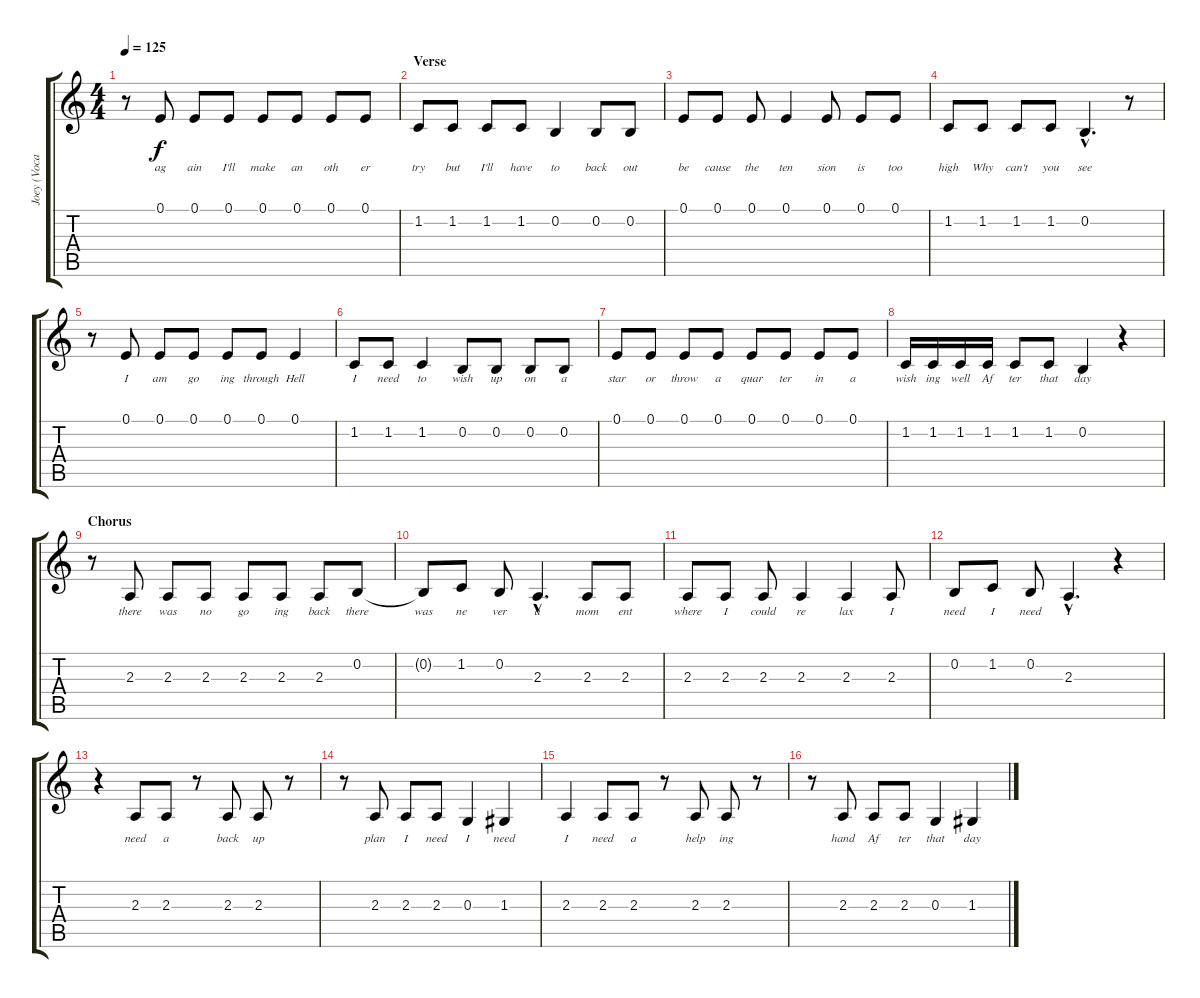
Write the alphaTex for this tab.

\track ("Joey (Vocals)" "Joey (Voca") {instrument clarinet}
\staff {score tabs}
\tuning (E4 B3 G3 D3 A2 E2) {hide}
\ts (4 4)
\tempo 125
\clef g2
\ks c
r.8{dy f} 0.1.8{lyrics (0 "ag") lyrics (1 "") lyrics (2 "") lyrics (3 "") lyrics (4 "")} 0.1.8{lyrics (0 "ain") lyrics (1 "") lyrics (2 "") lyrics (3 "") lyrics (4 "")} 0.1.8{lyrics (0 "I'll") lyrics (1 "") lyrics (2 "") lyrics (3 "") lyrics (4 "")} 0.1.8{lyrics (0 "make") lyrics (1 "") lyrics (2 "") lyrics (3 "") lyrics (4 "")} 0.1.8{lyrics (0 "an") lyrics (1 "") lyrics (2 "") lyrics (3 "") lyrics (4 "")} 0.1.8{lyrics (0 "oth") lyrics (1 "") lyrics (2 "") lyrics (3 "") lyrics (4 "")} 0.1.8{lyrics (0 "er") lyrics (1 "") lyrics (2 "") lyrics (3 "") lyrics (4 "")} |
\section ("" "Verse")
1.2.8{lyrics (0 "try") lyrics (1 "") lyrics (2 "") lyrics (3 "") lyrics (4 "")} 1.2.8{lyrics (0 "but") lyrics (1 "") lyrics (2 "") lyrics (3 "") lyrics (4 "")} 1.2.8{lyrics (0 "I'll") lyrics (1 "") lyrics (2 "") lyrics (3 "") lyrics (4 "")} 1.2.8{lyrics (0 "have") lyrics (1 "") lyrics (2 "") lyrics (3 "") lyrics (4 "")} 0.2.4{lyrics (0 "to") lyrics (1 "") lyrics (2 "") lyrics (3 "") lyrics (4 "")} 0.2.8{lyrics (0 "back") lyrics (1 "") lyrics (2 "") lyrics (3 "") lyrics (4 "")} 0.2.8{lyrics (0 "out") lyrics (1 "") lyrics (2 "") lyrics (3 "") lyrics (4 "")} |
0.1.8{lyrics (0 "be") lyrics (1 "") lyrics (2 "") lyrics (3 "") lyrics (4 "")} 0.1.8{lyrics (0 "cause") lyrics (1 "") lyrics (2 "") lyrics (3 "") lyrics (4 "")} 0.1.8{lyrics (0 "the") lyrics (1 "") lyrics (2 "") lyrics (3 "") lyrics (4 "")} 0.1.4{lyrics (0 "ten") lyrics (1 "") lyrics (2 "") lyrics (3 "") lyrics (4 "")} 0.1.8{lyrics (0 "sion") lyrics (1 "") lyrics (2 "") lyrics (3 "") lyrics (4 "")} 0.1.8{lyrics (0 "is") lyrics (1 "") lyrics (2 "") lyrics (3 "") lyrics (4 "")} 0.1.8{lyrics (0 "too") lyrics (1 "") lyrics (2 "") lyrics (3 "") lyrics (4 "")} |
1.2.8{lyrics (0 "high") lyrics (1 "") lyrics (2 "") lyrics (3 "") lyrics (4 "")} 1.2.8{lyrics (0 "Why") lyrics (1 "") lyrics (2 "") lyrics (3 "") lyrics (4 "")} 1.2.8{lyrics (0 "can't") lyrics (1 "") lyrics (2 "") lyrics (3 "") lyrics (4 "")} 1.2.8{lyrics (0 "you") lyrics (1 "") lyrics (2 "") lyrics (3 "") lyrics (4 "")} 0.2{hac}.4{d lyrics (0 "see") lyrics (1 "") lyrics (2 "") lyrics (3 "") lyrics (4 "")} r.8 |
r.8 0.1.8{lyrics (0 "I") lyrics (1 "") lyrics (2 "") lyrics (3 "") lyrics (4 "")} 0.1.8{lyrics (0 "am") lyrics (1 "") lyrics (2 "") lyrics (3 "") lyrics (4 "")} 0.1.8{lyrics (0 "go") lyrics (1 "") lyrics (2 "") lyrics (3 "") lyrics (4 "")} 0.1.8{lyrics (0 "ing") lyrics (1 "") lyrics (2 "") lyrics (3 "") lyrics (4 "")} 0.1.8{lyrics (0 "through") lyrics (1 "") lyrics (2 "") lyrics (3 "") lyrics (4 "")} 0.1.4{lyrics (0 "Hell") lyrics (1 "") lyrics (2 "") lyrics (3 "") lyrics (4 "")} |
1.2.8{lyrics (0 "I") lyrics (1 "") lyrics (2 "") lyrics (3 "") lyrics (4 "")} 1.2.8{lyrics (0 "need") lyrics (1 "") lyrics (2 "") lyrics (3 "") lyrics (4 "")} 1.2.4{lyrics (0 "to") lyrics (1 "") lyrics (2 "") lyrics (3 "") lyrics (4 "")} 0.2.8{lyrics (0 "wish") lyrics (1 "") lyrics (2 "") lyrics (3 "") lyrics (4 "")} 0.2.8{lyrics (0 "up") lyrics (1 "") lyrics (2 "") lyrics (3 "") lyrics (4 "")} 0.2.8{lyrics (0 "on") lyrics (1 "") lyrics (2 "") lyrics (3 "") lyrics (4 "")} 0.2.8{lyrics (0 "a") lyrics (1 "") lyrics (2 "") lyrics (3 "") lyrics (4 "")} |
0.1.8{lyrics (0 "star") lyrics (1 "") lyrics (2 "") lyrics (3 "") lyrics (4 "")} 0.1.8{lyrics (0 "or") lyrics (1 "") lyrics (2 "") lyrics (3 "") lyrics (4 "")} 0.1.8{lyrics (0 "throw") lyrics (1 "") lyrics (2 "") lyrics (3 "") lyrics (4 "")} 0.1.8{lyrics (0 "a") lyrics (1 "") lyrics (2 "") lyrics (3 "") lyrics (4 "")} 0.1.8{lyrics (0 "quar") lyrics (1 "") lyrics (2 "") lyrics (3 "") lyrics (4 "")} 0.1.8{lyrics (0 "ter") lyrics (1 "") lyrics (2 "") lyrics (3 "") lyrics (4 "")} 0.1.8{lyrics (0 "in") lyrics (1 "") lyrics (2 "") lyrics (3 "") lyrics (4 "")} 0.1.8{lyrics (0 "a") lyrics (1 "") lyrics (2 "") lyrics (3 "") lyrics (4 "")} |
1.2.16{lyrics (0 "wish") lyrics (1 "") lyrics (2 "") lyrics (3 "") lyrics (4 "")} 1.2.16{lyrics (0 "ing") lyrics (1 "") lyrics (2 "") lyrics (3 "") lyrics (4 "")} 1.2.16{lyrics (0 "well") lyrics (1 "") lyrics (2 "") lyrics (3 "") lyrics (4 "")} 1.2.16{lyrics (0 "Af") lyrics (1 "") lyrics (2 "") lyrics (3 "") lyrics (4 "")} 1.2.8{lyrics (0 "ter") lyrics (1 "") lyrics (2 "") lyrics (3 "") lyrics (4 "")} 1.2.8{lyrics (0 "that") lyrics (1 "") lyrics (2 "") lyrics (3 "") lyrics (4 "")} 0.2.4{lyrics (0 "day") lyrics (1 "") lyrics (2 "") lyrics (3 "") lyrics (4 "")} r.4 |
\section ("" "Chorus")
r.8 2.3.8{lyrics (0 "there") lyrics (1 "") lyrics (2 "") lyrics (3 "") lyrics (4 "")} 2.3.8{lyrics (0 "was") lyrics (1 "") lyrics (2 "") lyrics (3 "") lyrics (4 "")} 2.3.8{lyrics (0 "no") lyrics (1 "") lyrics (2 "") lyrics (3 "") lyrics (4 "")} 2.3.8{lyrics (0 "go") lyrics (1 "") lyrics (2 "") lyrics (3 "") lyrics (4 "")} 2.3.8{lyrics (0 "ing") lyrics (1 "") lyrics (2 "") lyrics (3 "") lyrics (4 "")} 2.3.8{lyrics (0 "back") lyrics (1 "") lyrics (2 "") lyrics (3 "") lyrics (4 "")} 0.2.8{lyrics (0 "there") lyrics (1 "") lyrics (2 "") lyrics (3 "") lyrics (4 "")} |
0.2{t}.8{lyrics (0 "was") lyrics (1 "") lyrics (2 "") lyrics (3 "") lyrics (4 "")} 1.2.8{lyrics (0 "ne") lyrics (1 "") lyrics (2 "") lyrics (3 "") lyrics (4 "")} 0.2.8{lyrics (0 "ver") lyrics (1 "") lyrics (2 "") lyrics (3 "") lyrics (4 "")} 2.3{hac}.4{d lyrics (0 "a") lyrics (1 "") lyrics (2 "") lyrics (3 "") lyrics (4 "")} 2.3.8{lyrics (0 "mom") lyrics (1 "") lyrics (2 "") lyrics (3 "") lyrics (4 "")} 2.3.8{lyrics (0 "ent") lyrics (1 "") lyrics (2 "") lyrics (3 "") lyrics (4 "")} |
2.3.8{lyrics (0 "where") lyrics (1 "") lyrics (2 "") lyrics (3 "") lyrics (4 "")} 2.3.8{lyrics (0 "I") lyrics (1 "") lyrics (2 "") lyrics (3 "") lyrics (4 "")} 2.3.8{lyrics (0 "could") lyrics (1 "") lyrics (2 "") lyrics (3 "") lyrics (4 "")} 2.3.4{lyrics (0 "re") lyrics (1 "") lyrics (2 "") lyrics (3 "") lyrics (4 "")} 2.3.4{lyrics (0 "lax") lyrics (1 "") lyrics (2 "") lyrics (3 "") lyrics (4 "")} 2.3.8{lyrics (0 "I") lyrics (1 "") lyrics (2 "") lyrics (3 "") lyrics (4 "")} |
0.2.8{lyrics (0 "need") lyrics (1 "") lyrics (2 "") lyrics (3 "") lyrics (4 "")} 1.2.8{lyrics (0 "I") lyrics (1 "") lyrics (2 "") lyrics (3 "") lyrics (4 "")} 0.2.8{lyrics (0 "need") lyrics (1 "") lyrics (2 "") lyrics (3 "") lyrics (4 "")} 2.3{hac}.4{d lyrics (0 "I") lyrics (1 "") lyrics (2 "") lyrics (3 "") lyrics (4 "")} r.4 |
r.4 2.3.8{lyrics (0 "need") lyrics (1 "") lyrics (2 "") lyrics (3 "") lyrics (4 "")} 2.3.8{lyrics (0 "a") lyrics (1 "") lyrics (2 "") lyrics (3 "") lyrics (4 "")} r.8 2.3.8{lyrics (0 "back") lyrics (1 "") lyrics (2 "") lyrics (3 "") lyrics (4 "")} 2.3.8{lyrics (0 "up") lyrics (1 "") lyrics (2 "") lyrics (3 "") lyrics (4 "")} r.8 |
r.8 2.3.8{lyrics (0 "plan") lyrics (1 "") lyrics (2 "") lyrics (3 "") lyrics (4 "")} 2.3.8{lyrics (0 "I") lyrics (1 "") lyrics (2 "") lyrics (3 "") lyrics (4 "")} 2.3.8{lyrics (0 "need") lyrics (1 "") lyrics (2 "") lyrics (3 "") lyrics (4 "")} 0.3.4{lyrics (0 "I") lyrics (1 "") lyrics (2 "") lyrics (3 "") lyrics (4 "")} 1.3.4{lyrics (0 "need") lyrics (1 "") lyrics (2 "") lyrics (3 "") lyrics (4 "")} |
2.3.4{lyrics (0 "I") lyrics (1 "") lyrics (2 "") lyrics (3 "") lyrics (4 "")} 2.3.8{lyrics (0 "need") lyrics (1 "") lyrics (2 "") lyrics (3 "") lyrics (4 "")} 2.3.8{lyrics (0 "a") lyrics (1 "") lyrics (2 "") lyrics (3 "") lyrics (4 "")} r.8 2.3.8{lyrics (0 "help") lyrics (1 "") lyrics (2 "") lyrics (3 "") lyrics (4 "")} 2.3.8{lyrics (0 "ing") lyrics (1 "") lyrics (2 "") lyrics (3 "") lyrics (4 "")} r.8 |
r.8 2.3.8{lyrics (0 "hand") lyrics (1 "") lyrics (2 "") lyrics (3 "") lyrics (4 "")} 2.3.8{lyrics (0 "Af") lyrics (1 "") lyrics (2 "") lyrics (3 "") lyrics (4 "")} 2.3.8{lyrics (0 "ter") lyrics (1 "") lyrics (2 "") lyrics (3 "") lyrics (4 "")} 0.3.4{lyrics (0 "that") lyrics (1 "") lyrics (2 "") lyrics (3 "") lyrics (4 "")} 1.3.4{lyrics (0 "day") lyrics (1 "") lyrics (2 "") lyrics (3 "") lyrics (4 "")}
